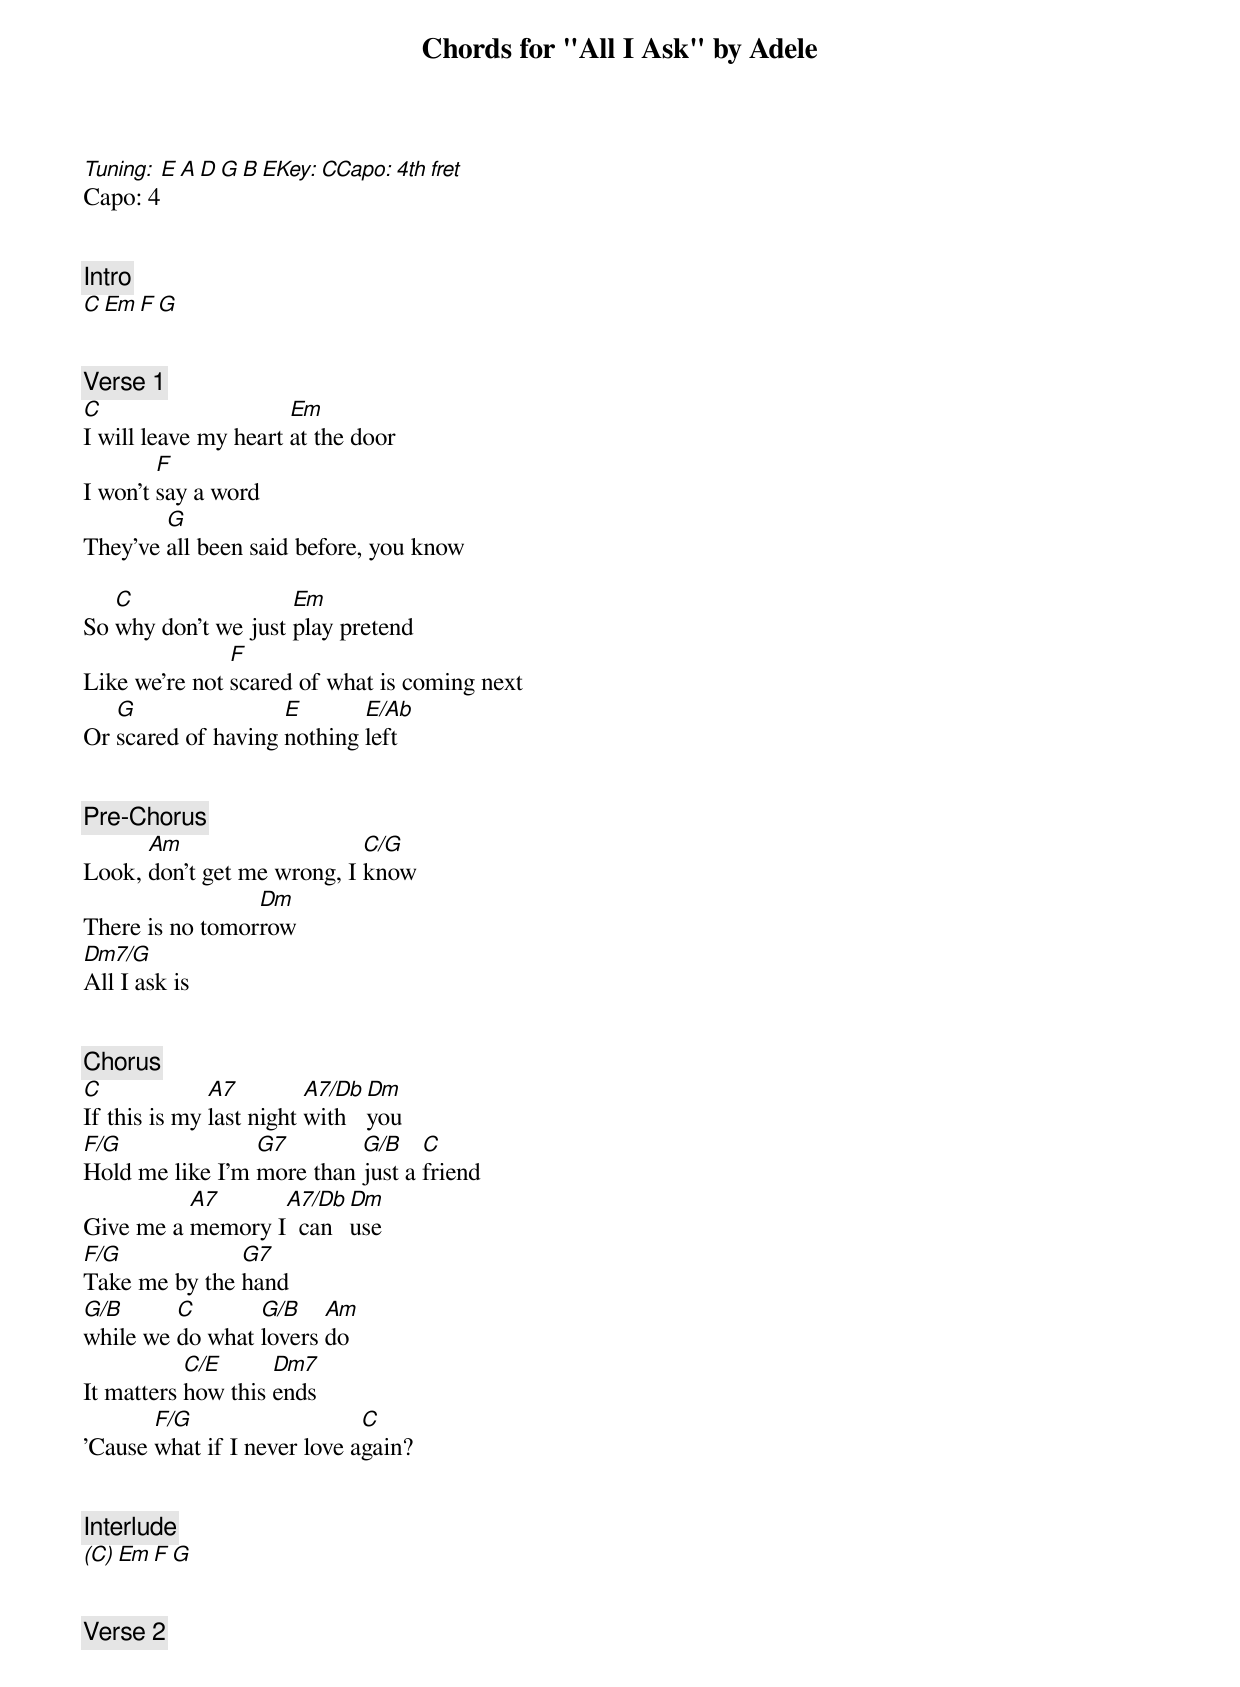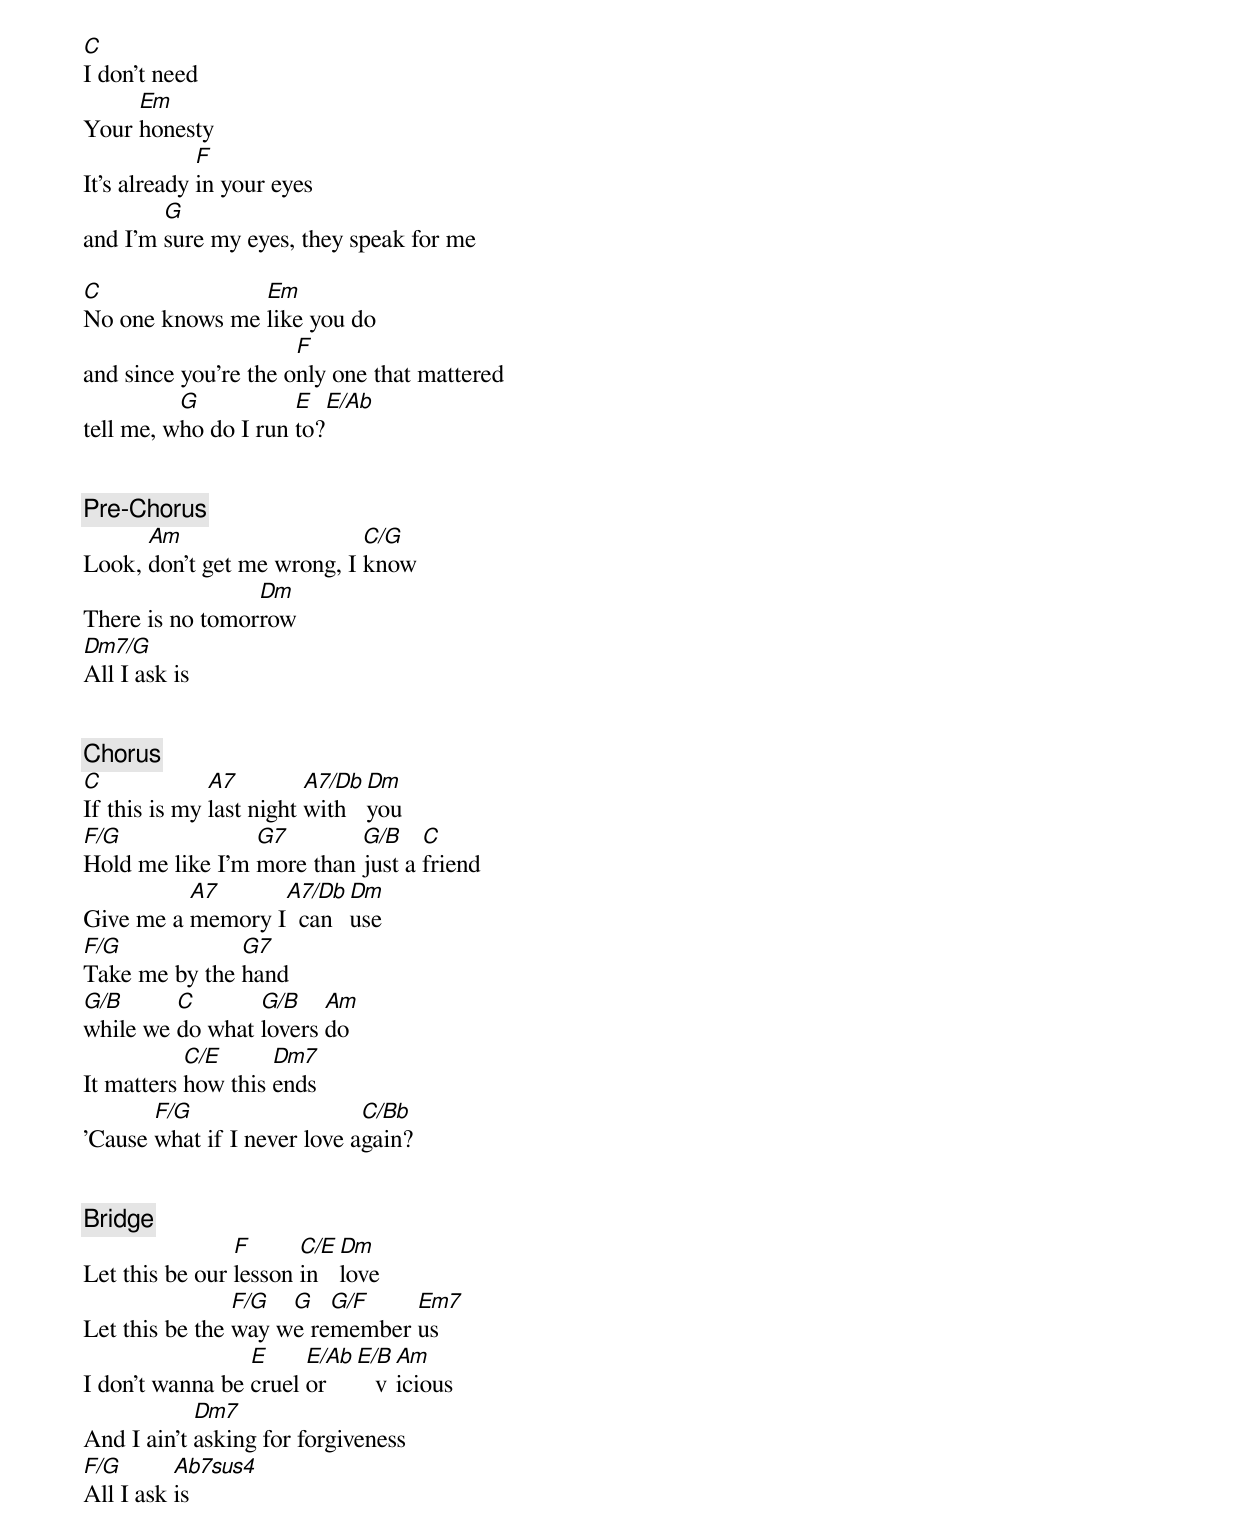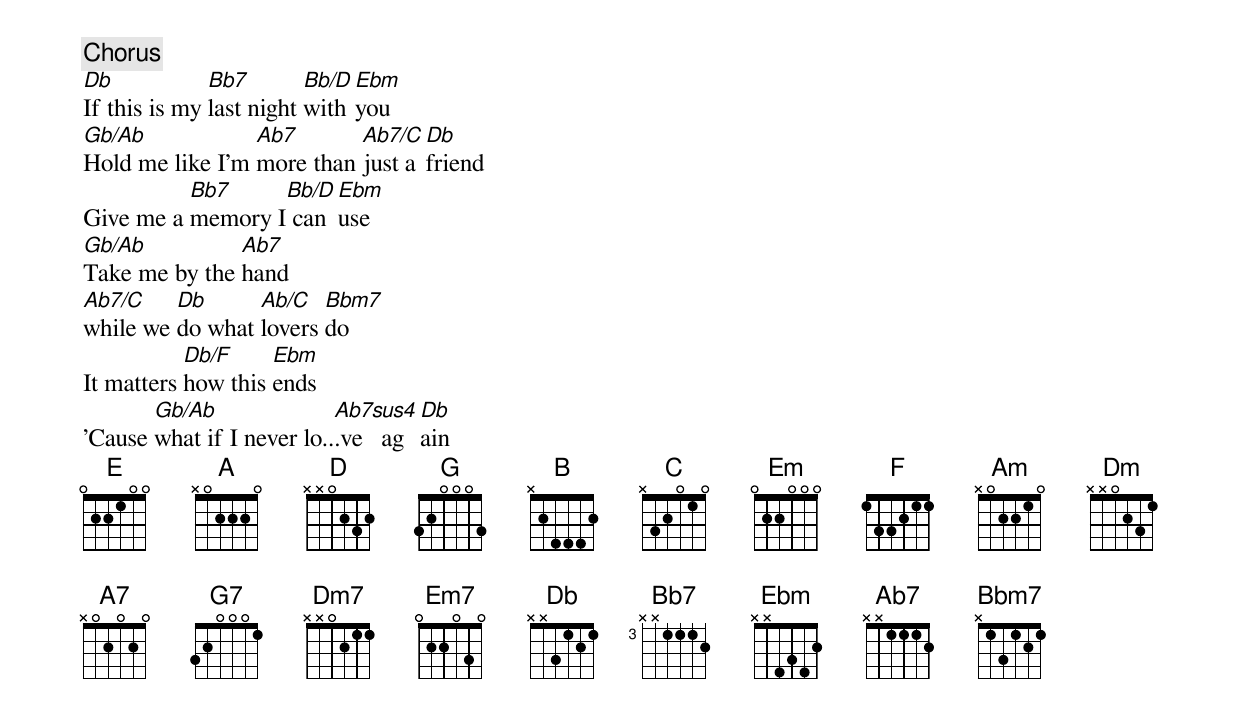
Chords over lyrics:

Chords for "All I Ask" by Adele

Tuning: E A D G B EKey: CCapo: 4th fret
Capo: 4


[Intro]
C   Em   F   G


[Verse 1]
C                     Em
I will leave my heart at the door
        F
I won't say a word
        G
They've all been said before, you know

   C                 Em
So why don't we just play pretend
               F
Like we're not scared of what is coming next
   G                E       E/Ab
Or scared of having nothing left


[Pre-Chorus]
      Am                    C/G
Look, don't get me wrong, I know
                 Dm
There is no tomorrow
Dm7/G
All I ask is


[Chorus]
C             A7         A7/Db Dm
If this is my last night with  you
F/G              G7        G/B    C
Hold me like I'm more than just a friend
          A7      A7/Db Dm
Give me a memory I  can use
F/G            G7
Take me by the hand
G/B      C       G/B    Am
while we do what lovers do
           C/E      Dm7
It matters how this ends
       F/G                   C
'Cause what if I never love again?


[Interlude]
(C)  Em   F   G


[Verse 2]
C
I don't need
     Em
Your honesty
             F
It's already in your eyes
        G
and I'm sure my eyes, they speak for me

C               Em
No one knows me like you do
                      F
and since you're the only one that mattered
          G           E  E/Ab
tell me, who do I run to?


[Pre-Chorus]
      Am                    C/G
Look, don't get me wrong, I know
                 Dm
There is no tomorrow
Dm7/G
All I ask is


[Chorus]
C             A7         A7/Db Dm
If this is my last night with  you
F/G              G7        G/B    C
Hold me like I'm more than just a friend
          A7      A7/Db Dm
Give me a memory I  can use
F/G            G7
Take me by the hand
G/B      C       G/B    Am
while we do what lovers do
           C/E      Dm7
It matters how this ends
       F/G                   C/Bb
'Cause what if I never love again?


[Bridge]
                F      C/E Dm
Let this be our lesson in  love
                F/G  G   G/F    Em7
Let this be the way we remember us
                 E     E/Ab E/B Am
I don't wanna be cruel or      vicious
            Dm7
And I ain't asking for forgiveness
F/G       Ab7sus4
All I ask is


[Chorus]
Db            Bb7        Bb/D Ebm
If this is my last night with you
Gb/Ab            Ab7       Ab7/C  Db
Hold me like I'm more than just a friend
          Bb7     Bb/D Ebm
Give me a memory I can use
Gb/Ab          Ab7
Take me by the hand
Ab7/C    Db      Ab/C   Bbm7
while we do what lovers do
           Db/F     Ebm
It matters how this ends
       Gb/Ab               Ab7sus4 Db
'Cause what if I never lo...ve   again
